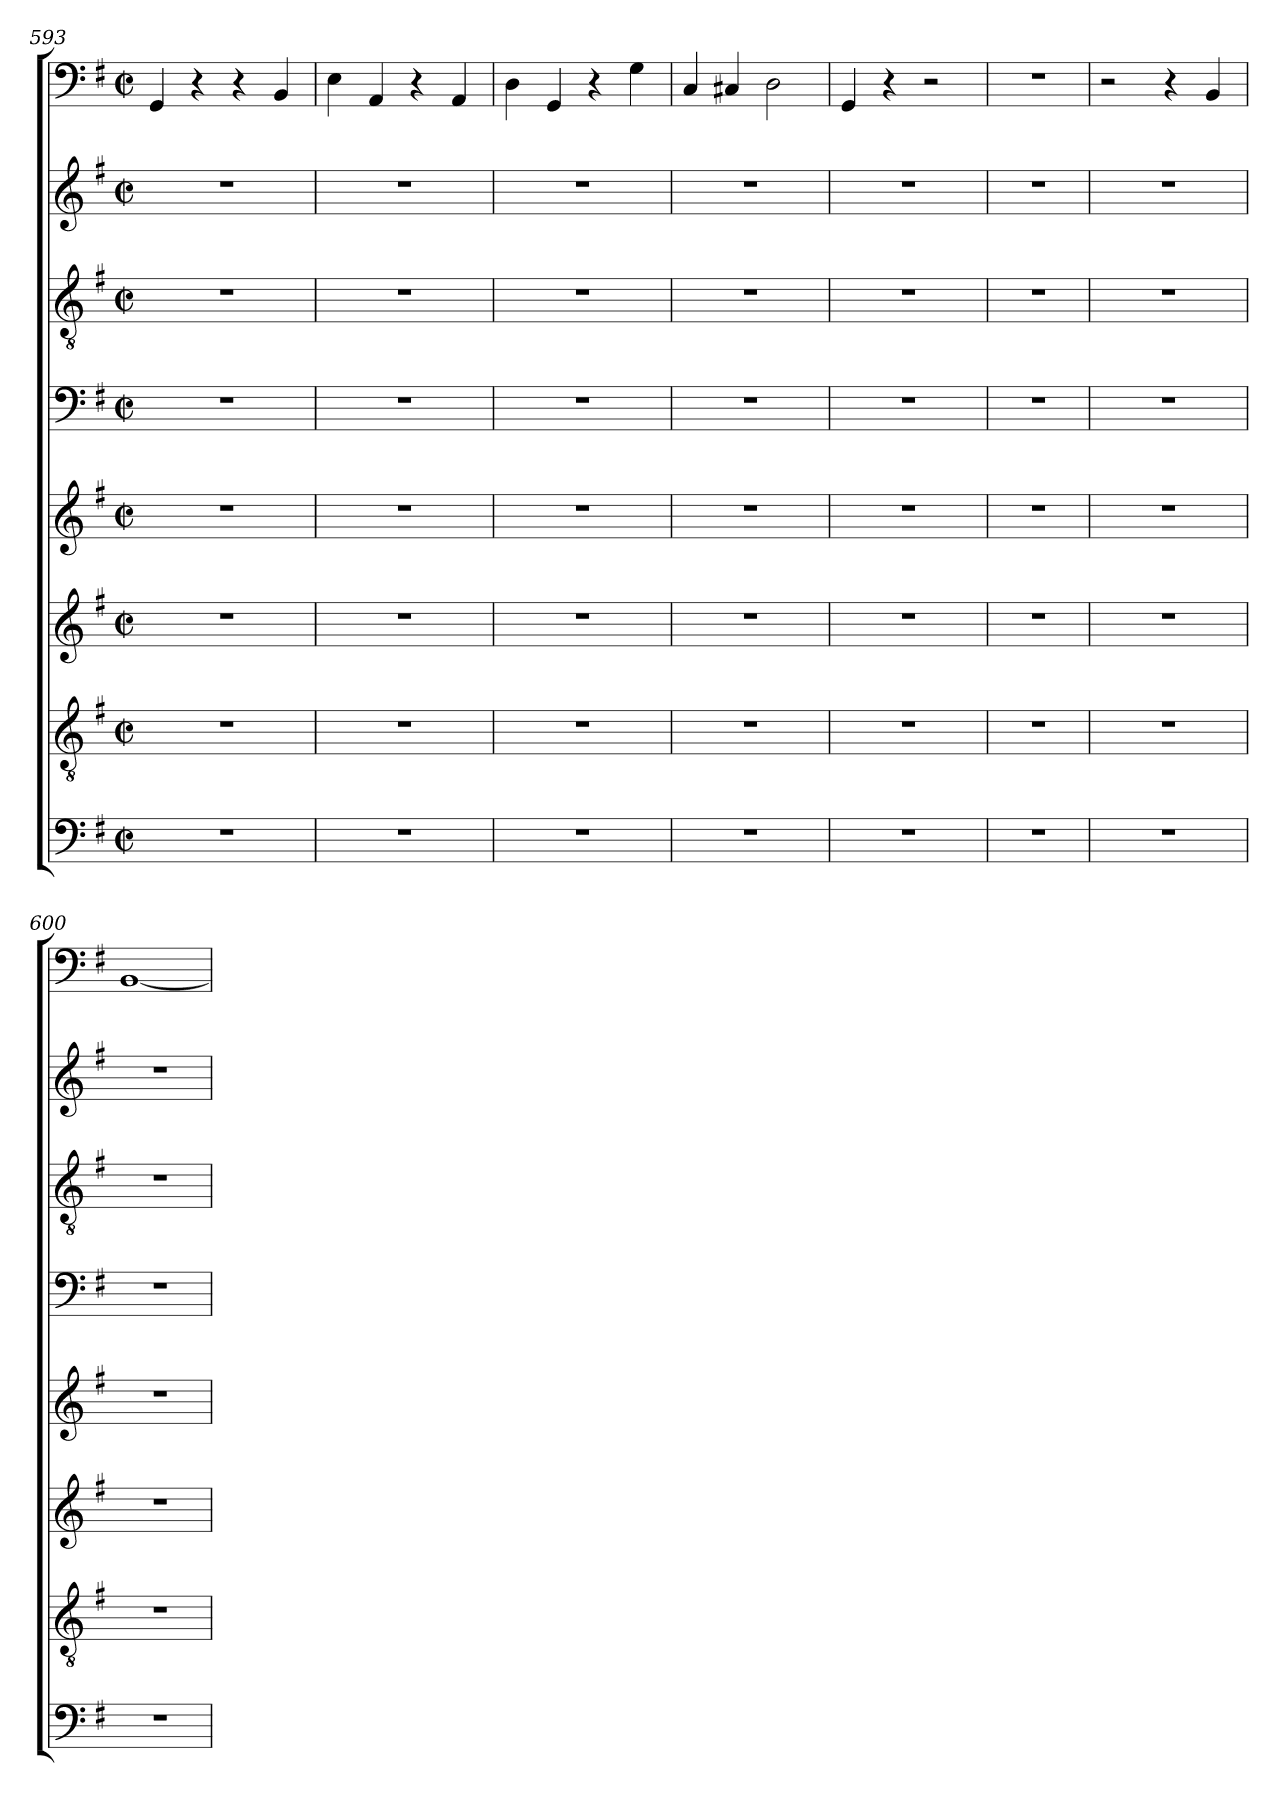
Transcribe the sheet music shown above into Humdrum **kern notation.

**kern	**kern	**kern	**kern	**kern	**kern	**kern	**kern
*part8	*part7	*part6	*part5	*part4	*part3	*part2	*part1
*staff8	*staff7	*staff6	*staff5	*staff4	*staff3	*staff2	*staff1
*clefF4	*clefGv2	*clefG2	*clefG2	*clefF4	*clefGv2	*clefG2	*clefF4
*k[f#]	*k[f#]	*k[f#]	*k[f#]	*k[f#]	*k[f#]	*k[f#]	*k[f#]
*G:	*G:	*G:	*G:	*G:	*G:	*G:	*G:
*M2/2	*M2/2	*M2/2	*M2/2	*M2/2	*M2/2	*M2/2	*M2/2
*met(c|)	*met(c|)	*met(c|)	*met(c|)	*met(c|)	*met(c|)	*met(c|)	*met(c|)
=593	=593	=593	=593	=593	=593	=593	=593
1r	1r	1r	1r	1r	1r	1r	4GG/
.	.	.	.	.	.	.	4r
.	.	.	.	.	.	.	4r
.	.	.	.	.	.	.	4BB/
=594	=594	=594	=594	=594	=594	=594	=594
1r	1r	1r	1r	1r	1r	1r	4E\
.	.	.	.	.	.	.	4AA/
.	.	.	.	.	.	.	4r
.	.	.	.	.	.	.	4AA/
=595	=595	=595	=595	=595	=595	=595	=595
1r	1r	1r	1r	1r	1r	1r	4D\
.	.	.	.	.	.	.	4GG/
.	.	.	.	.	.	.	4r
.	.	.	.	.	.	.	4G\
!!LO:PB:g=z
=596	=596	=596	=596	=596	=596	=596	=596
1r	1r	1r	1r	1r	1r	1r	4C/
.	.	.	.	.	.	.	4C#X/
.	.	.	.	.	.	.	2D\
=597	=597	=597	=597	=597	=597	=597	=597
1r	1r	1r	1r	1r	1r	1r	4GG/
.	.	.	.	.	.	.	4r
.	.	.	.	.	.	.	2r
=598	=598	=598	=598	=598	=598	=598	=598
1r	1r	1r	1r	1r	1r	1r	1r
=599	=599	=599	=599	=599	=599	=599	=599
1r	1r	1r	1r	1r	1r	1r	2r
.	.	.	.	.	.	.	4r
.	.	.	.	.	.	.	4BB/
=600	=600	=600	=600	=600	=600	=600	=600
1r	1r	1r	1r	1r	1r	1r	[<1BB
=	=	=	=	=	=	=	=
*-	*-	*-	*-	*-	*-	*-	*-
